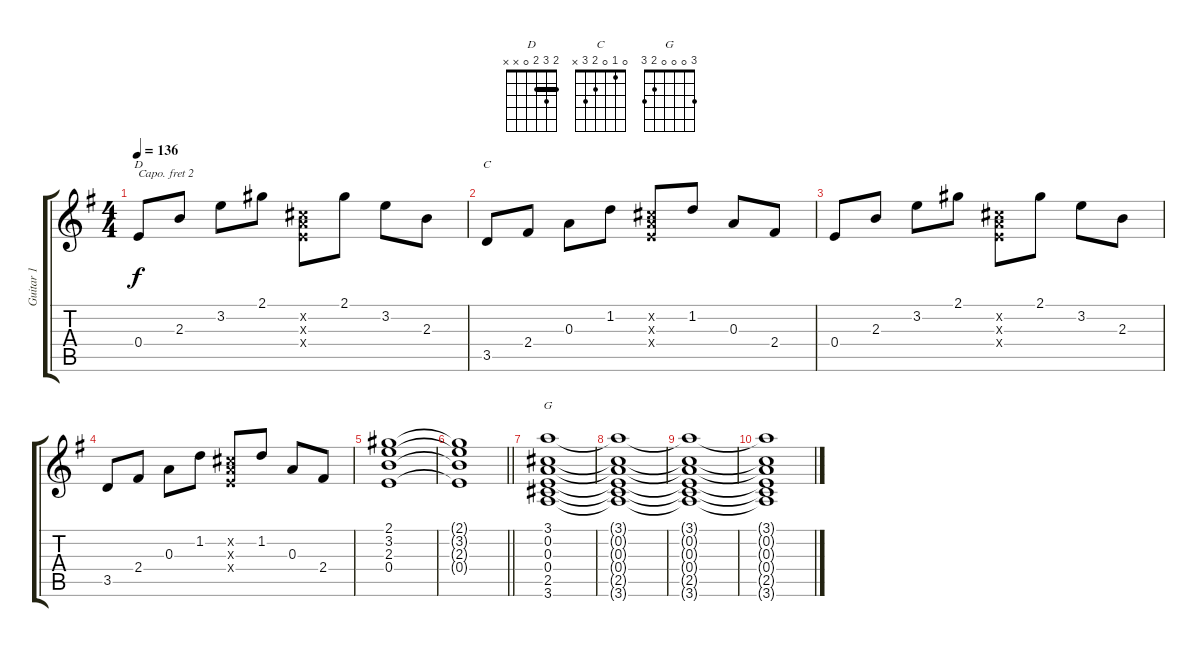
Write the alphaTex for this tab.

\track ("Guitar 1" "Guitar 1") {instrument acousticguitarnylon}
\staff {score tabs}
\capo 2
\tuning (E4 B3 G3 D3 A2 E2) {hide}
\chord ("D" 2 3 2 0 x x) {barre 2}
\chord ("C" 0 1 0 2 3 x)
\chord ("G" 3 0 0 0 2 3)
\ts (4 4)
\tempo 136
\clef g2
\ks g
0.4.8{ch "D" dy f} 2.3.8 3.2.8 2.1.8 (0.2{x} 0.3{x} 0.4{x}).8 2.1.8 3.2.8 2.3.8 |
3.5.8{ch "C"} 2.4.8 0.3.8 1.2.8 (0.2{x} 0.3{x} 0.4{x}).8 1.2.8 0.3.8 2.4.8 |
0.4.8 2.3.8 3.2.8 2.1.8 (0.2{x} 0.3{x} 0.4{x}).8 2.1.8 3.2.8 2.3.8 |
3.5.8 2.4.8 0.3.8 1.2.8 (0.2{x} 0.3{x} 0.4{x}).8 1.2.8 0.3.8 2.4.8 |
(2.1 3.2 2.3 0.4).1 |
\barLineRight lightlight
(2.1{t} 3.2{t} 2.3{t} 0.4{t}).1 |
\section ("" "")
(3.1 0.2 0.3 0.4 2.5 3.6).1{ch "G"} |
(3.1{t} 0.2{t} 0.3{t} 0.4{t} 2.5{t} 3.6{t}).1 |
(3.1{t} 0.2{t} 0.3{t} 0.4{t} 2.5{t} 3.6{t}).1 |
(3.1{t} 0.2{t} 0.3{t} 0.4{t} 2.5{t} 3.6{t}).1
